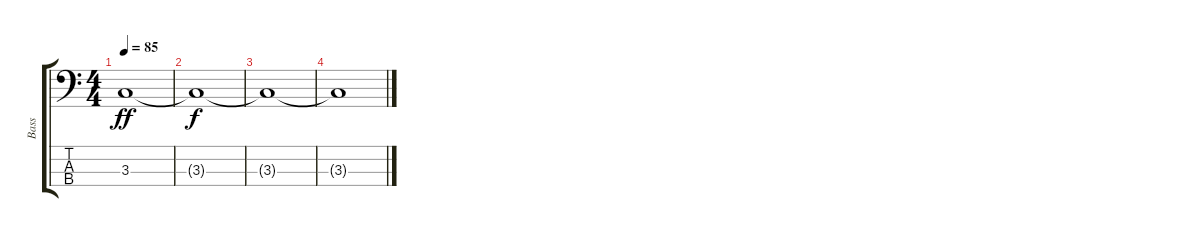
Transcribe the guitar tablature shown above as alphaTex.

\track ("Bass" "Bass") {instrument electricbasspick}
\staff {score tabs}
\tuning (G2 D2 A1 E1) {hide}
\ts (4 4)
\tempo 85
\clef f4
\ks c
3.3.1{dy ff} |
3.3{t}.1{dy f} |
3.3{t}.1 |
3.3{t}.1
